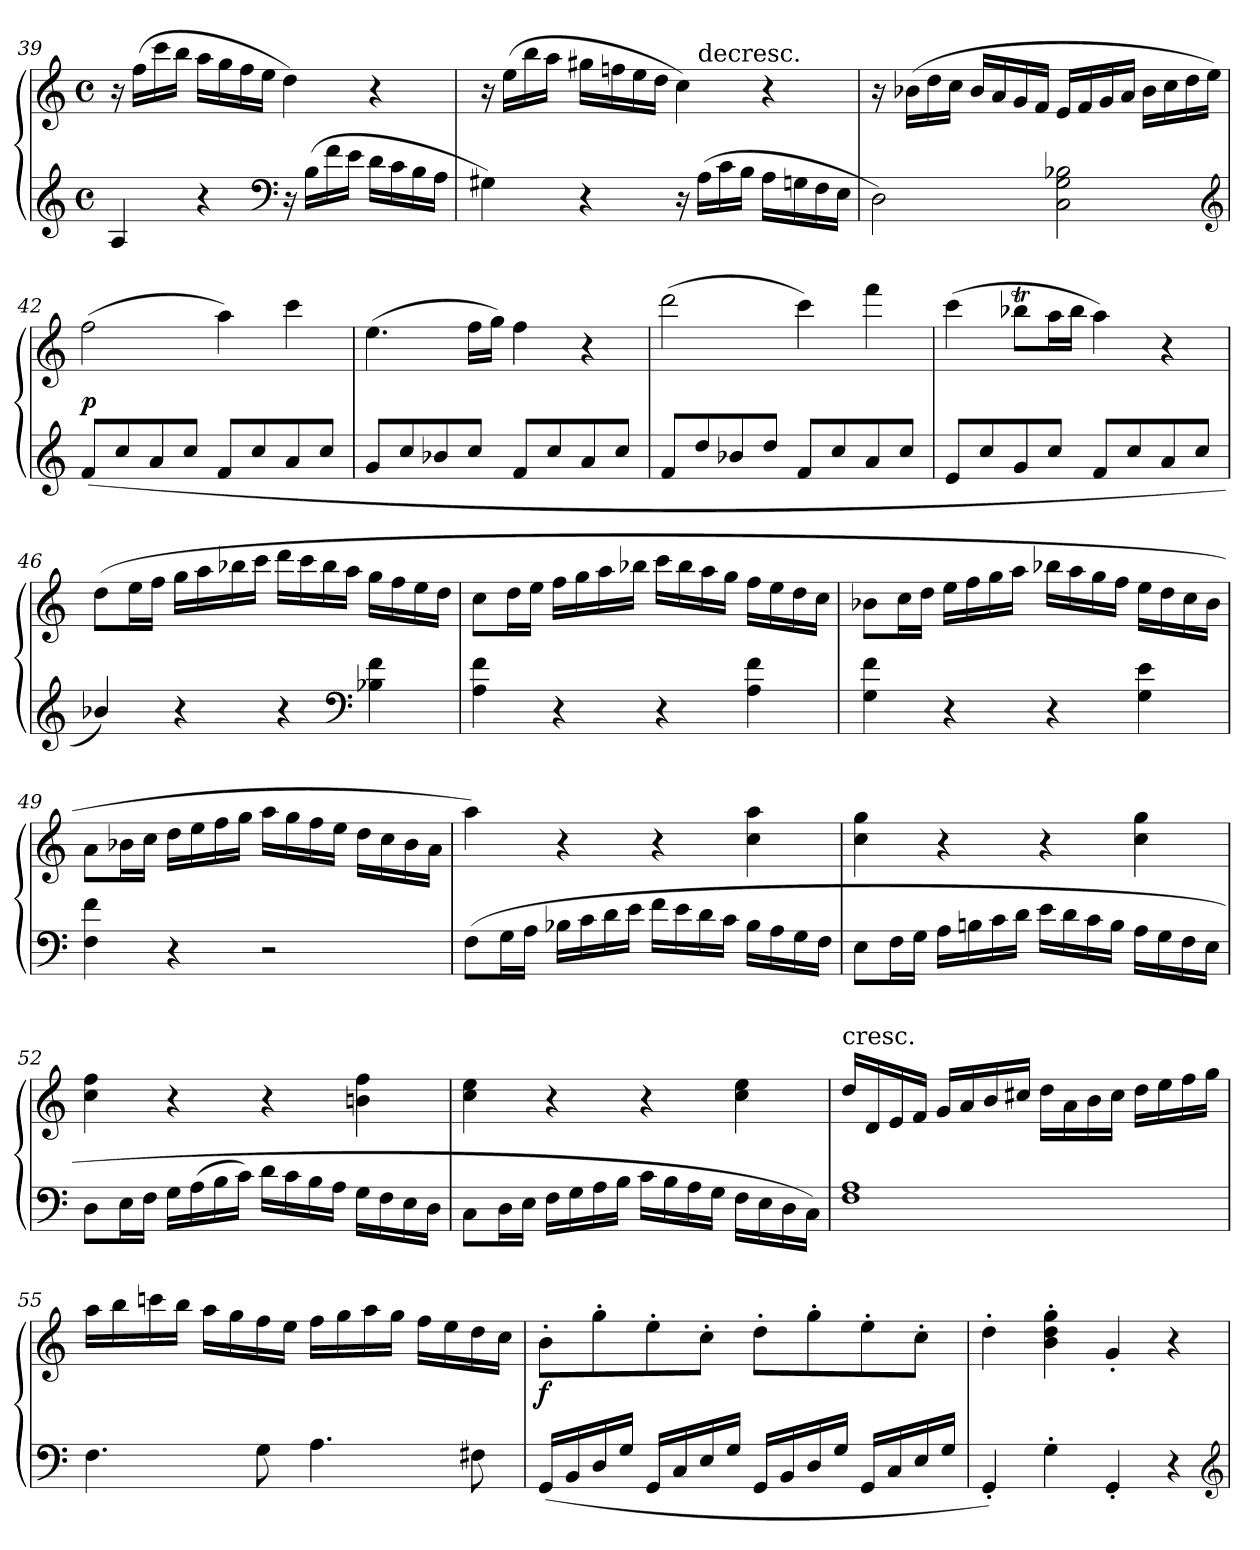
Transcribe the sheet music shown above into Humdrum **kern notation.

**kern	**kern	**dynam
*part1	*part1	*part1
*staff2	*staff1	*staff1/2
*clefG2	*clefG2	*
*k[]	*k[]	*
*M4/4	*M4/4	*
*met(c)	*met(c)	*
=39	=39	=39
4A	16r	.
.	(16ffLL	.
.	16ccc	.
.	16bbJJ	.
4r	16aaLL	.
.	16gg	.
.	16ff	.
.	16eeJJ	.
*clefF4	*	*
16r	4dd)	.
(16BLL	.	.
16f	.	.
16eJJ	.	.
16dLL	4r	.
16c	.	.
16B	.	.
16AJJ	.	.
=40	=40	=40
*	*^	*
4G#X)	16r	2ryy	.
.	(16eeLL	.	.
.	16bb	.	.
.	16aaJJ	.	.
4r	16gg#XLL	.	.
.	16ffn	.	.
.	16ee	.	.
.	16ddJJ	.	.
16r	4cc)	16ryy	.
!	!	!LO:TX:t=decresc.	!
(16ALL	.	4..ryy	.
16c	.	.	.
16BJJ	.	.	.
16ALL	4r	.	.
16Gn	.	.	.
16F	.	.	.
16EJJ	.	.	.
*	*v	*v	*
=41	=41	=41
2D)	16r	.
.	(16b-XLL	.
.	16dd	.
.	16ccJJ	.
.	16b-LL	.
.	16a	.
.	16g	.
.	16fJJ	.
2C 2G 2B-X	16eLL	.
.	16f	.
.	16g	.
.	16aJJ	.
.	16b-LL	.
.	16cc	.
.	16dd	.
.	16eeJJ)	.
*clefG2	*	*
=42	=42	=42
(8fL	(2ff	p
8cc	.	.
8a	.	.
8ccJ	.	.
8fL	4aa)	.
8cc	.	.
8a	4ccc	.
8ccJ	.	.
=43	=43	=43
8gL	(4.ee	.
8cc	.	.
8b-X	.	.
8ccJ	16ffLL	.
.	16ggJJ)	.
8fL	4ff	.
8cc	.	.
8a	4r	.
8ccJ	.	.
=44	=44	=44
8fL	(2ddd	.
8dd	.	.
8b-X	.	.
8ddJ	.	.
8fL	4ccc)	.
8cc	.	.
8a	4fff	.
8ccJ	.	.
=45	=45	=45
8eL	(4ccc	.
8cc	.	.
8g	8bb-XTL	.
8ccJ	16aaL	.
.	16bb-JJ	.
8fL	4aa)	.
8cc	.	.
8a	4r	.
8ccJ	.	.
=46	=46	=46
4b-X/)	(8ddL	.
.	16eeL	.
.	16ffJJ	.
4r	16ggLL	.
.	16aa	.
.	16bb-X	.
.	16cccJJ	.
4r	16dddLL	.
.	16ccc	.
.	16bb-	.
.	16aaJJ	.
*clefF4	*	*
4B-X 4f	16ggLL	.
.	16ff	.
.	16ee	.
.	16ddJJ	.
=47	=47	=47
4A 4f	8ccL	.
.	16ddL	.
.	16eeJJ	.
4r	16ffLL	.
.	16gg	.
.	16aa	.
.	16bb-XJJ	.
4r	16cccLL	.
.	16bb-	.
.	16aa	.
.	16ggJJ	.
4A 4f	16ffLL	.
.	16ee	.
.	16dd	.
.	16ccJJ	.
=48	=48	=48
4G 4f	8b-XL	.
.	16ccL	.
.	16ddJJ	.
4r	16eeLL	.
.	16ff	.
.	16gg	.
.	16aaJJ	.
4r	16bb-XLL	.
.	16aa	.
.	16gg	.
.	16ffJJ	.
4G 4e	16eeLL	.
.	16dd	.
.	16cc	.
.	16b-JJ	.
=49	=49	=49
4F 4f	8aL	.
.	16b-XL	.
.	16ccJJ	.
4r	16ddLL	.
.	16ee	.
.	16ff	.
.	16ggJJ	.
2r	16aaLL	.
.	16gg	.
.	16ff	.
.	16eeJJ	.
.	16ddLL	.
.	16cc	.
.	16b-	.
.	16aJJ	.
=50	=50	=50
(8FL	4aa)	.
16GL	.	.
16AJJ	.	.
16B-XLL	4r	.
16c	.	.
16d	.	.
16eJJ	.	.
16fLL	4r	.
16e	.	.
16d	.	.
16cJJ	.	.
16B-LL	4cc 4aa	.
16A	.	.
16G	.	.
16FJJ	.	.
=51	=51	=51
8EL	4cc 4gg	.
16FL	.	.
16GJJ	.	.
16ALL	4r	.
16Bn	.	.
16c	.	.
16dJJ	.	.
16eLL	4r	.
16d	.	.
16c	.	.
16BJJ	.	.
16ALL	4cc 4gg	.
16G	.	.
16F	.	.
16EJJ	.	.
=52	=52	=52
8DL	4cc 4ff	.
16EL	.	.
16FJJ	.	.
16GLL	4r	.
(16A	.	.
16B	.	.
16cJJ)	.	.
16dLL	4r	.
16c	.	.
16B	.	.
16AJJ	.	.
16GLL	4bn 4ff	.
16F	.	.
16E	.	.
16DJJ	.	.
=53	=53	=53
8CL	4cc 4ee	.
16DL	.	.
16EJJ	.	.
16FLL	4r	.
16G	.	.
16A	.	.
16BJJ	.	.
16cLL	4r	.
16B	.	.
16A	.	.
16GJJ	.	.
16FLL	4cc 4ee	.
16E	.	.
16D	.	.
16CJJ)	.	.
=54	=54	=54
!	!LO:TX:t=cresc.	!
1F 1A	16ddLL	.
.	16d	.
.	16e	.
.	16fJJ	.
.	16gLL	.
.	16a	.
.	16b	.
.	16cc#XJJ	.
.	16ddLL	.
.	16a	.
.	16b	.
.	16cc#JJ	.
.	16ddLL	.
.	16ee	.
.	16ff	.
.	16ggJJ	.
=55	=55	=55
4.F	16aaLL	.
.	16bb	.
.	16cccn	.
.	16bbJJ	.
.	16aaLL	.
.	16gg	.
8G	16ff	.
.	16eeJJ	.
4.A	16ffLL	.
.	16gg	.
.	16aa	.
.	16ggJJ	.
.	16ffLL	.
.	16ee	.
8F#X	16dd	.
.	16ccJJ	.
=56	=56	=56
(16GGLL	8b'L	f
16BB	.	.
16D	8gg'	.
16GJJ	.	.
16GGLL	8ee'	.
16C	.	.
16E	8cc'J	.
16GJJ	.	.
16GGLL	8dd'L	.
16BB	.	.
16D	8gg'	.
16GJJ	.	.
16GGLL	8ee'	.
16C	.	.
16E	8cc'J	.
16GJJ	.	.
=57	=57	=57
4GG')	4dd'	.
4G'	4b' 4dd' 4gg'	.
4GG'	4g'	.
4r	4r	.
*clefG2	*	*
=	=	=
*-	*-	*-
